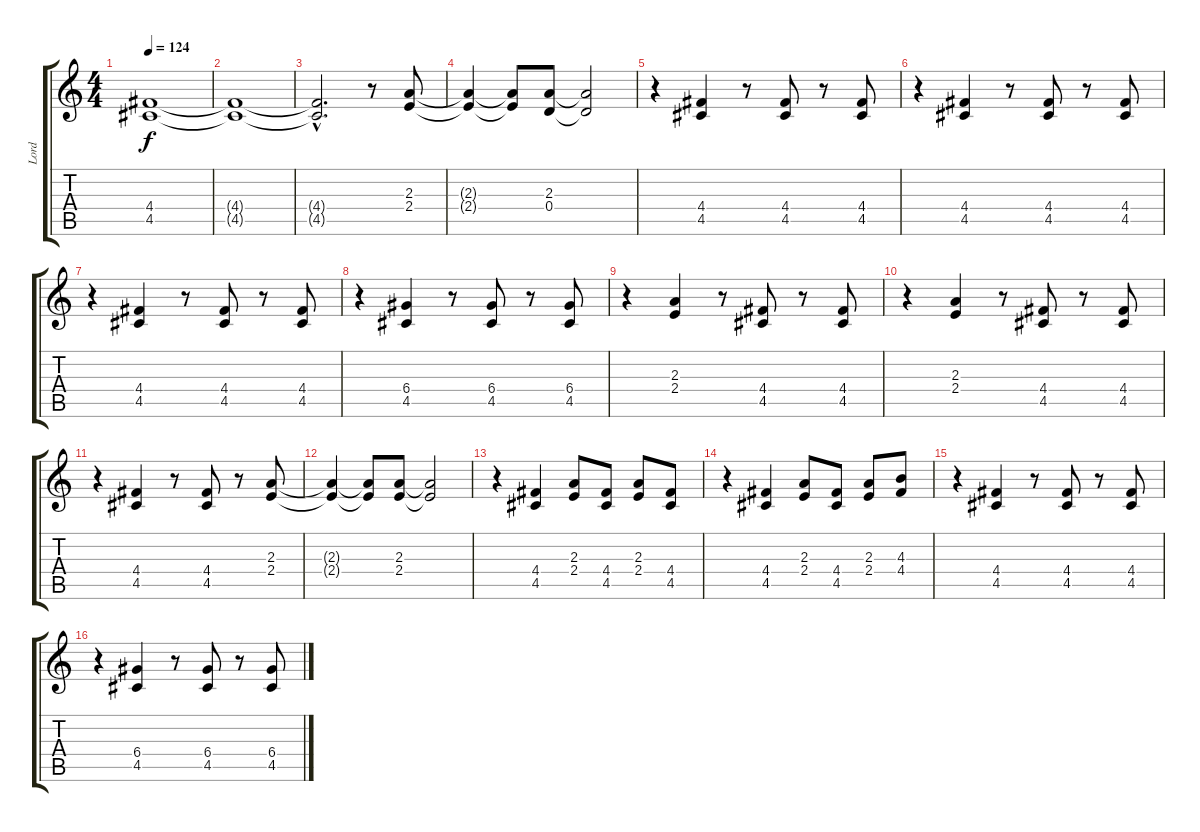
\track ("Lord" "Lord") {instrument drawbarorgan}
\staff {score tabs}
\tuning (E5 B4 G4 D4 A3 E3) {hide}
\ts (4 4)
\tempo 124
\clef g2
\ks c
(4.4 4.5).1{dy f} |
(4.4{t} 4.5{t}).1 |
(4.4{hac t} 4.5{hac t}).2{d} r.8 (2.3 2.4).8 |
(2.3{t} 2.4{t}).4 (2.3{t} 2.4{t}).8 (2.3 0.4).8 (2.3{t} 0.4{t}).2 |
r.4 (4.4 4.5).4 r.8 (4.4 4.5).8 r.8 (4.4 4.5).8 |
r.4 (4.4 4.5).4 r.8 (4.4 4.5).8 r.8 (4.4 4.5).8 |
r.4 (4.4 4.5).4 r.8 (4.4 4.5).8 r.8 (4.4 4.5).8 |
r.4 (6.4 4.5).4 r.8 (6.4 4.5).8 r.8 (6.4 4.5).8 |
r.4 (2.3 2.4).4 r.8 (4.4 4.5).8 r.8 (4.4 4.5).8 |
r.4 (2.3 2.4).4 r.8 (4.4 4.5).8 r.8 (4.4 4.5).8 |
r.4 (4.4 4.5).4 r.8 (4.4 4.5).8 r.8 (2.3 2.4).8 |
(2.3{t} 2.4{t}).4 (2.3{t} 2.4{t}).8 (2.3 2.4).8 (2.3{t} 2.4{t}).2 |
r.4 (4.4 4.5).4 (2.3 2.4).8 (4.4 4.5).8 (2.3 2.4).8 (4.4 4.5).8 |
r.4 (4.4 4.5).4 (2.3 2.4).8 (4.4 4.5).8 (2.3 2.4).8 (4.3 4.4).8 |
r.4 (4.4 4.5).4 r.8 (4.4 4.5).8 r.8 (4.4 4.5).8 |
r.4 (6.4 4.5).4 r.8 (6.4 4.5).8 r.8 (6.4 4.5).8
